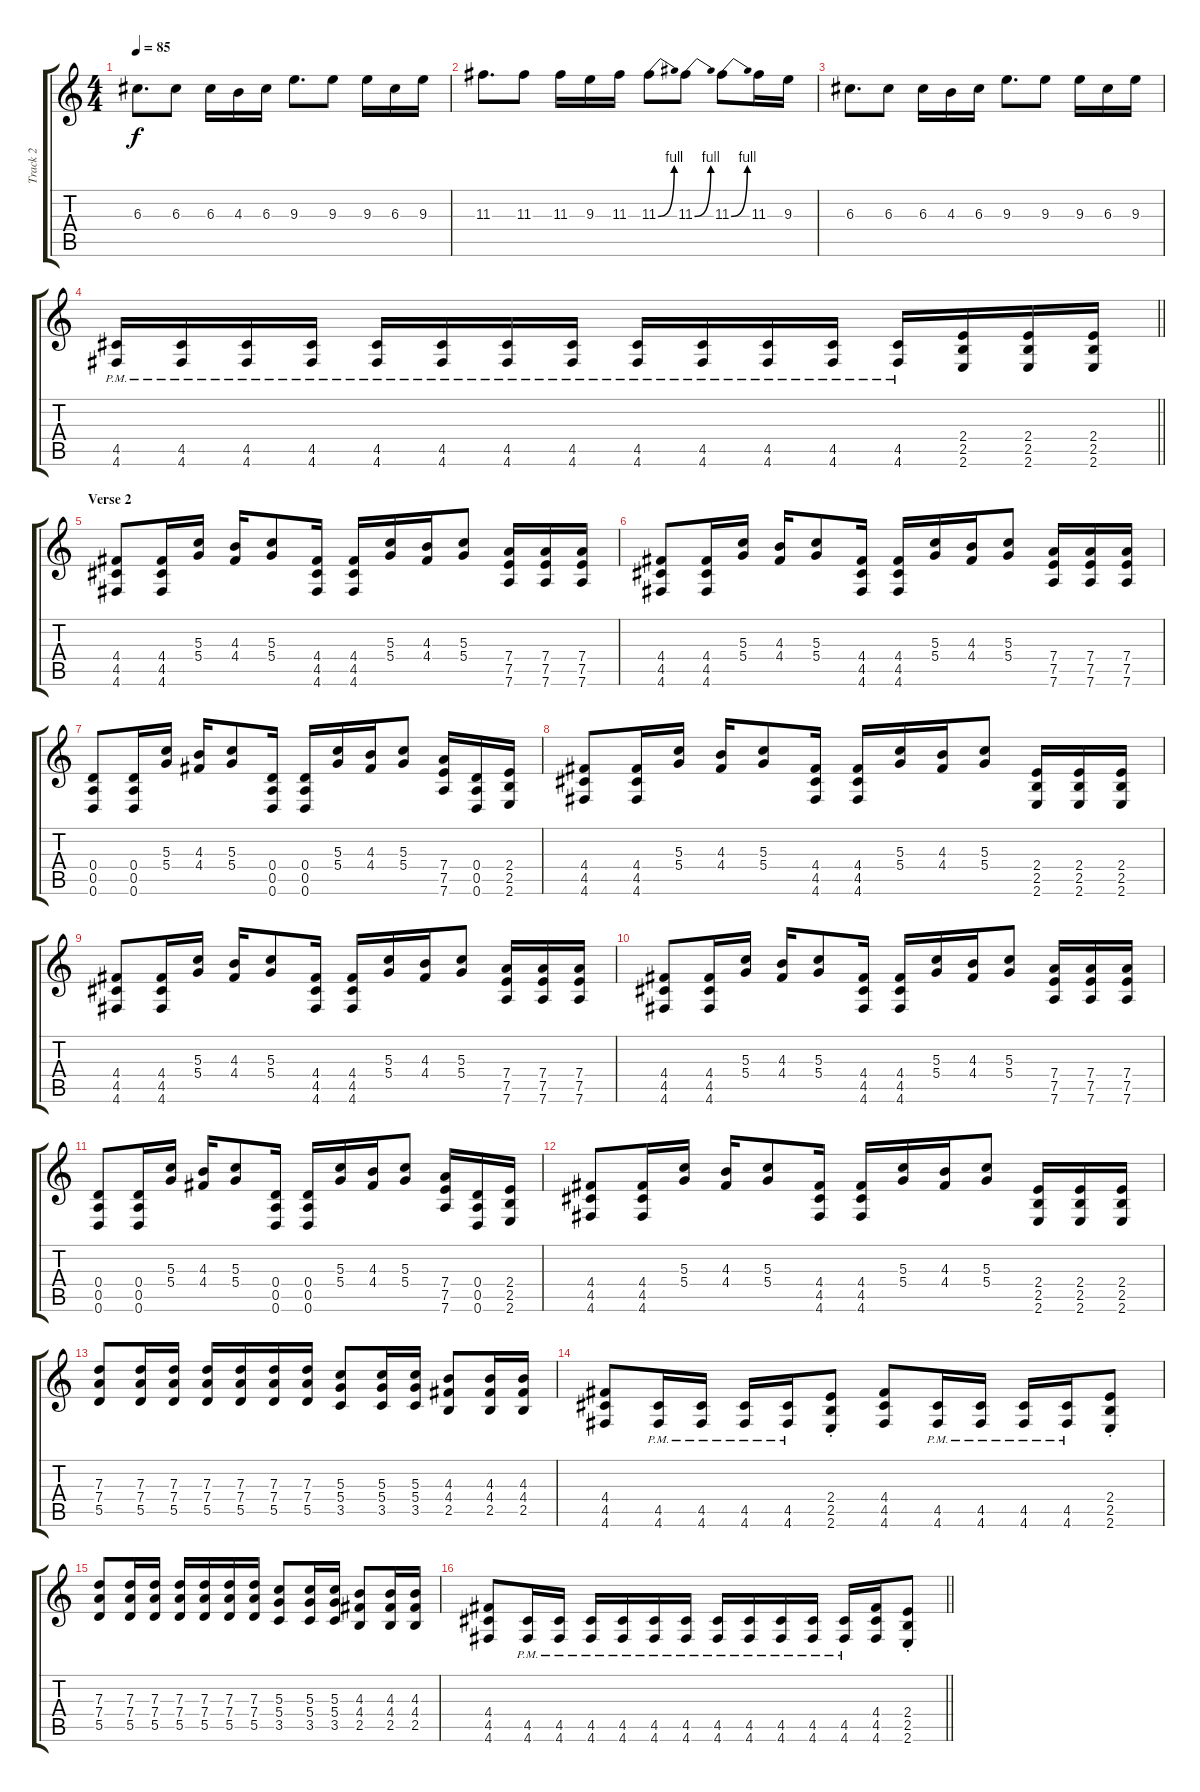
\track ("Track 2" "Track 2") {instrument distortionguitar}
\staff {score tabs}
\tuning (E4 B3 G3 D3 A2 D2) {hide}
\ts (4 4)
\tempo 85
\clef g2
\ks c
6.3.8{d dy f} 6.3.8 6.3.16 4.3.16 6.3.16 9.3.8{d} 9.3.8 9.3.16 6.3.16 9.3.16 |
11.3.8{d} 11.3.8 11.3.16 9.3.16 11.3.16 11.3{be (bend 0 0 60 4)}.8 11.3{be (bend 0 0 60 4)}.8 11.3{be (bend 0 0 60 4)}.8 11.3.16 9.3.16 |
6.3.8{d} 6.3.8 6.3.16 4.3.16 6.3.16 9.3.8{d} 9.3.8 9.3.16 6.3.16 9.3.16 |
\barLineRight lightlight
(4.5{pm} 4.6{pm}).16 (4.5{pm} 4.6{pm}).16 (4.5{pm} 4.6{pm}).16 (4.5{pm} 4.6{pm}).16 (4.5{pm} 4.6{pm}).16 (4.5{pm} 4.6{pm}).16 (4.5{pm} 4.6{pm}).16 (4.5{pm} 4.6{pm}).16 (4.5{pm} 4.6{pm}).16 (4.5{pm} 4.6{pm}).16 (4.5{pm} 4.6{pm}).16 (4.5{pm} 4.6{pm}).16 (4.5{pm} 4.6{pm}).16 (2.4 2.5 2.6).16 (2.4 2.5 2.6).16 (2.4 2.5 2.6).16 |
\section ("" "Verse 2")
(4.4 4.5 4.6).8 (4.4 4.5 4.6).16 (5.3 5.4).16 (4.3 4.4).16 (5.3 5.4).8 (4.4 4.5 4.6).16 (4.4 4.5 4.6).16 (5.3 5.4).16 (4.3 4.4).16 (5.3 5.4).8 (7.4 7.5 7.6).16 (7.4 7.5 7.6).16 (7.4 7.5 7.6).16 |
(4.4 4.5 4.6).8 (4.4 4.5 4.6).16 (5.3 5.4).16 (4.3 4.4).16 (5.3 5.4).8 (4.4 4.5 4.6).16 (4.4 4.5 4.6).16 (5.3 5.4).16 (4.3 4.4).16 (5.3 5.4).8 (7.4 7.5 7.6).16 (7.4 7.5 7.6).16 (7.4 7.5 7.6).16 |
(0.4 0.5 0.6).8 (0.4 0.5 0.6).16 (5.3 5.4).16 (4.3 4.4).16 (5.3 5.4).8 (0.4 0.5 0.6).16 (0.4 0.5 0.6).16 (5.3 5.4).16 (4.3 4.4).16 (5.3 5.4).8 (7.4 7.5 7.6).16 (0.4 0.5 0.6).16 (2.4 2.5 2.6).16 |
(4.4 4.5 4.6).8 (4.4 4.5 4.6).16 (5.3 5.4).16 (4.3 4.4).16 (5.3 5.4).8 (4.4 4.5 4.6).16 (4.4 4.5 4.6).16 (5.3 5.4).16 (4.3 4.4).16 (5.3 5.4).8 (2.4 2.5 2.6).16 (2.4 2.5 2.6).16 (2.4 2.5 2.6).16 |
(4.4 4.5 4.6).8 (4.4 4.5 4.6).16 (5.3 5.4).16 (4.3 4.4).16 (5.3 5.4).8 (4.4 4.5 4.6).16 (4.4 4.5 4.6).16 (5.3 5.4).16 (4.3 4.4).16 (5.3 5.4).8 (7.4 7.5 7.6).16 (7.4 7.5 7.6).16 (7.4 7.5 7.6).16 |
(4.4 4.5 4.6).8 (4.4 4.5 4.6).16 (5.3 5.4).16 (4.3 4.4).16 (5.3 5.4).8 (4.4 4.5 4.6).16 (4.4 4.5 4.6).16 (5.3 5.4).16 (4.3 4.4).16 (5.3 5.4).8 (7.4 7.5 7.6).16 (7.4 7.5 7.6).16 (7.4 7.5 7.6).16 |
(0.4 0.5 0.6).8 (0.4 0.5 0.6).16 (5.3 5.4).16 (4.3 4.4).16 (5.3 5.4).8 (0.4 0.5 0.6).16 (0.4 0.5 0.6).16 (5.3 5.4).16 (4.3 4.4).16 (5.3 5.4).8 (7.4 7.5 7.6).16 (0.4 0.5 0.6).16 (2.4 2.5 2.6).16 |
(4.4 4.5 4.6).8 (4.4 4.5 4.6).16 (5.3 5.4).16 (4.3 4.4).16 (5.3 5.4).8 (4.4 4.5 4.6).16 (4.4 4.5 4.6).16 (5.3 5.4).16 (4.3 4.4).16 (5.3 5.4).8 (2.4 2.5 2.6).16 (2.4 2.5 2.6).16 (2.4 2.5 2.6).16 |
(7.3 7.4 5.5).8 (7.3 7.4 5.5).16 (7.3 7.4 5.5).16 (7.3 7.4 5.5).16 (7.3 7.4 5.5).16 (7.3 7.4 5.5).16 (7.3 7.4 5.5).16 (5.3 5.4 3.5).8 (5.3 5.4 3.5).16 (5.3 5.4 3.5).16 (4.3 4.4 2.5).8 (4.3 4.4 2.5).16 (4.3 4.4 2.5).16 |
(4.4 4.5 4.6).8 (4.5{pm} 4.6{pm}).16 (4.5{pm} 4.6{pm}).16 (4.5{pm} 4.6{pm}).16 (4.5{pm} 4.6{pm}).16 (2.4{st} 2.5{st} 2.6{st}).8 (4.4 4.5 4.6).8 (4.5{pm} 4.6{pm}).16 (4.5{pm} 4.6{pm}).16 (4.5{pm} 4.6{pm}).16 (4.5{pm} 4.6{pm}).16 (2.4{st} 2.5{st} 2.6{st}).8 |
(7.3 7.4 5.5).8 (7.3 7.4 5.5).16 (7.3 7.4 5.5).16 (7.3 7.4 5.5).16 (7.3 7.4 5.5).16 (7.3 7.4 5.5).16 (7.3 7.4 5.5).16 (5.3 5.4 3.5).8 (5.3 5.4 3.5).16 (5.3 5.4 3.5).16 (4.3 4.4 2.5).8 (4.3 4.4 2.5).16 (4.3 4.4 2.5).16 |
\barLineRight lightlight
(4.4 4.5 4.6).8 (4.5{pm} 4.6{pm}).16 (4.5{pm} 4.6{pm}).16 (4.5{pm} 4.6{pm}).16 (4.5{pm} 4.6{pm}).16 (4.5{pm} 4.6{pm}).16 (4.5{pm} 4.6{pm}).16 (4.5{pm} 4.6{pm}).16 (4.5{pm} 4.6{pm}).16 (4.5{pm} 4.6{pm}).16 (4.5{pm} 4.6{pm}).16 (4.5{pm} 4.6{pm}).16 (4.4 4.5 4.6).16 (2.4{st} 2.5{st} 2.6{st}).8
